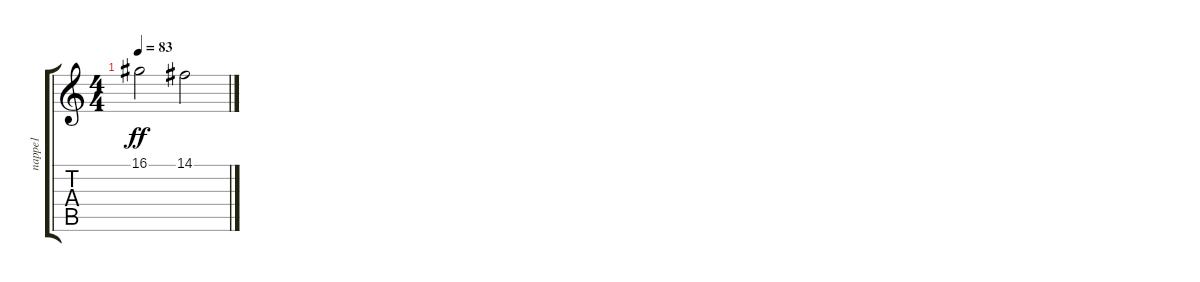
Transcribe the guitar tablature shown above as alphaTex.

\track ("nappe1" "nappe1") {instrument stringensemble1}
\staff {score tabs}
\tuning (E4 B3 G3 D3 A2 E2) {hide}
\ts (4 4)
\tempo 83
\clef g2
\ks c
16.1.2{dy ff} 14.1.2
